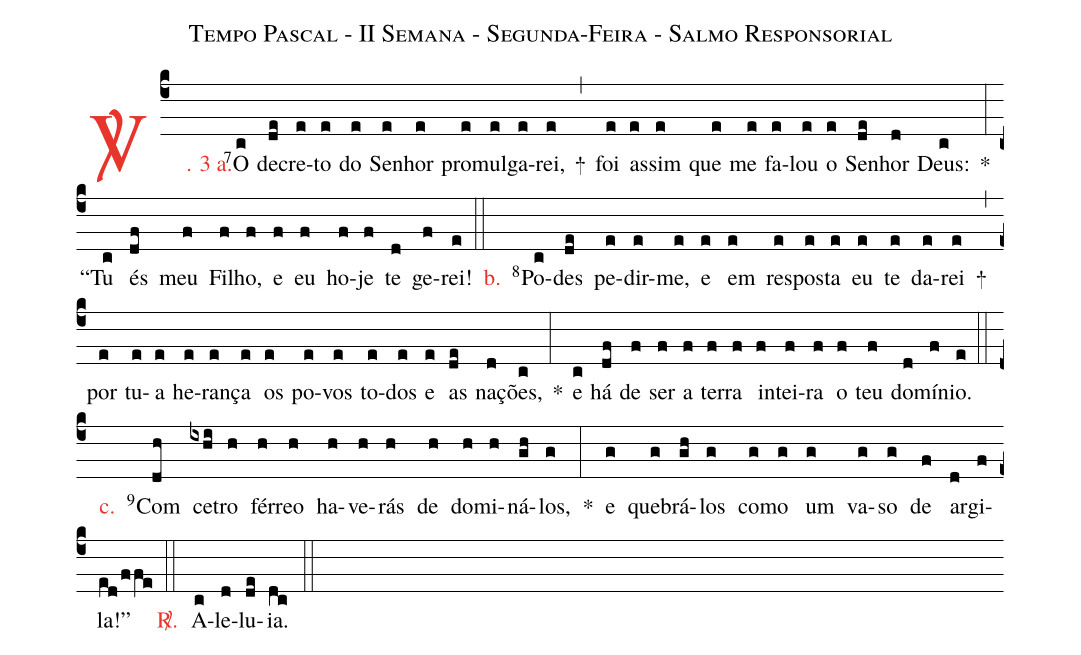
name: Tempo Pascal - II Semana - Segunda-Feira - Salmo Responsorial;
%%
(c4)

<c><sp>V/</sp>. 3 a.</c>() <v>\VSup{7}</v>O(c) de(de)cre(e)to(e) do(e) Se(e)nhor(e) pro(e)mul(e)ga(e)rei,(e) +(,)
foi(e) as(e)sim(e) que(e) me(e) fa(e)lou(e) o(e) Se(de)nhor(d) Deus:(c) *(:)
``Tu(c) és(df) meu(f) Fi(f)lho,(f) e(f) eu(f) ho(f)je(f) te(d) ge(f)rei!(e)

(::)

<nlba><c>b.</c>() <v>\VSup{8}</v>Po</nlba>(c)des(de) pe(e)dir-(e)me,(e) e(e) em(e) res(e)pos(e)ta(e) eu(e) te(e) da(e)rei(e) +(,)
por(e) tu(e)a(e) he(e)ran(e)ça(e) os(e) po(e)vos(e) to(e)dos(e) e(e) as(de) na(d)ções,(c) *(:)
e(c) há(df) de(f) ser(f) a(f) ter(f)ra(f) in(f)tei(f)ra(f) o(f) teu(f) do(d)mí(f)nio.(e)

(::)

<nlba><c>c.</c>() <v>\VSup{9}</v>Com</nlba>(dh) ce(ixhi)tro(h) fér(h)reo(h) ha(h)ve(h)rás(h) de(h) do(h)mi(h)ná-(gh)los,(g) *(:)
e(g) que(g)brá-(gh)los(g) co(g)mo(g) um(g) va(g)so(g) de(f) ar(d)gi(f)la!''(ed/ffe)

(::)

<nlba><c><sp>R/</sp>.</c>() A</nlba>(c)le(d)lu(de)ia.(dc)

(::)
